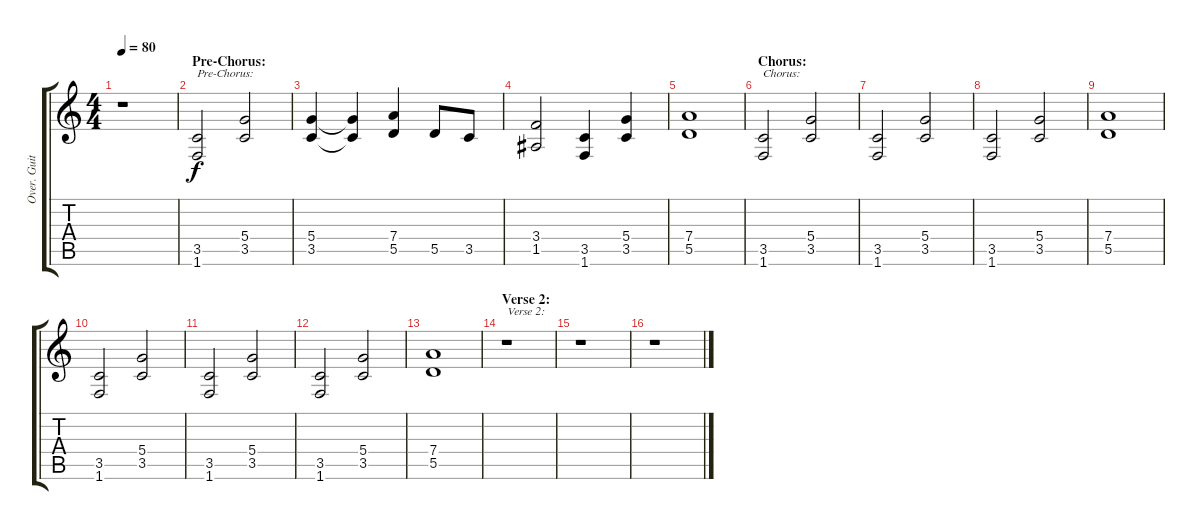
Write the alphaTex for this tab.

\track ("Over. Guitar 2" "Over. Guit") {instrument overdrivenguitar}
\staff {score tabs}
\tuning (E4 B3 G3 D3 A2 E2) {hide}
\ts (4 4)
\tempo 80
\clef g2
\ks c
r.1{dy f} |
\section ("" "Pre-Chorus:")
(3.5 1.6).2{txt "Pre-Chorus:"} (5.4 3.5).2 |
(5.4 3.5).4 (5.4{t} 3.5{t}).4 (7.4 5.5).4 5.5.8 3.5.8 |
(3.4 1.5).2 (3.5 1.6).4 (5.4 3.5).4 |
(7.4 5.5).1 |
\section ("" "Chorus:")
(3.5 1.6).2{txt "Chorus:"} (5.4 3.5).2 |
(3.5 1.6).2 (5.4 3.5).2 |
(3.5 1.6).2 (5.4 3.5).2 |
(7.4 5.5).1 |
(3.5 1.6).2 (5.4 3.5).2 |
(3.5 1.6).2 (5.4 3.5).2 |
(3.5 1.6).2 (5.4 3.5).2 |
(7.4 5.5).1 |
\section ("" "Verse 2:")
r.1{txt "Verse 2:"} |
r.1 |
r.1
